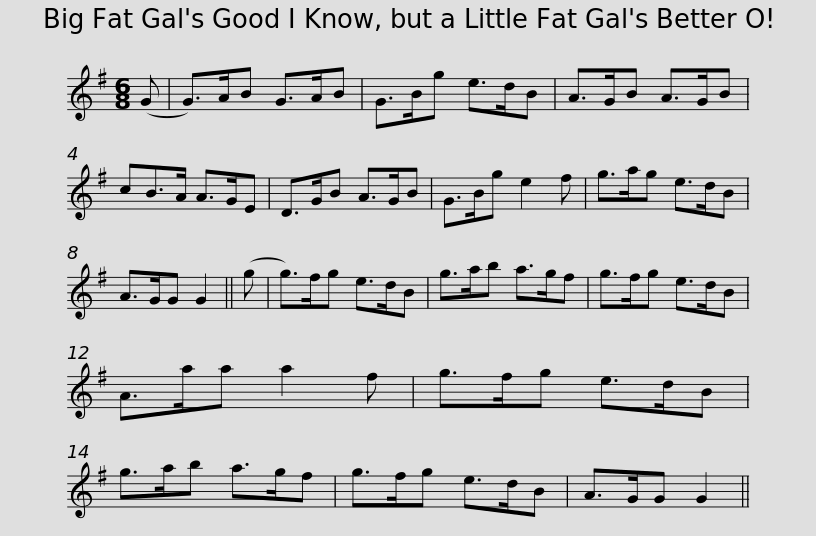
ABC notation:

X:1
L:1/8
M:6/8
I:linebreak $
K:G
V:1 treble
V:1
 (G | G>)AB G>AB | G>Bg e>dB | A>GB A>GB | cB>A A>GE | %5
 D>GB A>GB | G>Bg e2 f |$ g>ag e>dB | A>GG G2 || (g | %10
 g>)fg e>dB | g>ab a>gf | g>fg e>dB | A>aa a2 f |$ g>fg e>dB | %15
 g>ab a>gf | g>fg e>dB | A>GG G2 || %18
